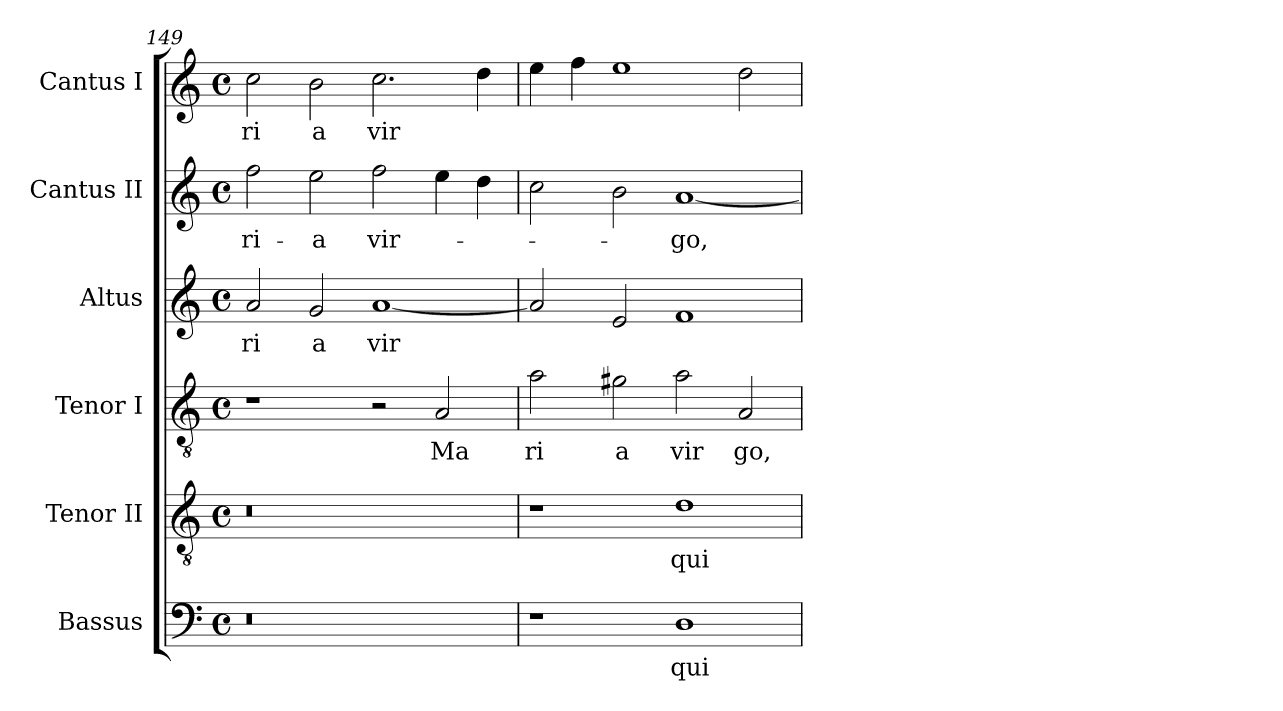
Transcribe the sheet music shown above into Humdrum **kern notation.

**kern	**text	**kern	**text	**kern	**text	**kern	**text	**kern	**text	**kern	**text
*part6	*part6	*part5	*part5	*part4	*part4	*part3	*part3	*part2	*part2	*part1	*part1
*staff6	*staff6	*staff5	*staff5	*staff4	*staff4	*staff3	*staff3	*staff2	*staff2	*staff1	*staff1
*I"Bassus	*	*I"Tenor II	*	*I"Tenor I	*	*I"Altus	*	*I"Cantus II	*	*I"Cantus I	*
*clefF4	*	*clefGv2	*	*clefGv2	*	*clefG2	*	*clefG2	*	*clefG2	*
*M4/4	*	*M4/4	*	*M4/4	*	*M4/4	*	*M4/4	*	*M4/4	*
*met(c)	*	*met(c)	*	*met(c)	*	*met(c)	*	*met(c)	*	*met(c)	*
=149	=149	=149	=149	=149	=149	=149	=149	=149	=149	=149	=149
!	!	!	!	!	!	!	!LO:LY:b:cj	!	!LO:LY:b:cj	!	!LO:LY:b:cj
0r	.	0r	.	1r	.	2a/	ri	2ff\	-ri-	2cc\	ri
!	!	!	!	!	!	!	!LO:LY:b:cj	!	!LO:LY:b:cj	!	!LO:LY:b:cj
.	.	.	.	.	.	2g/	a	2ee\	-a	2b\	a
!	!	!	!	!	!	!	!LO:LY:b:cj	!	!LO:LY:b	!	!LO:LY:b
.	.	.	.	2r	.	[<1a	vir	2ff\	vir-	2.cc\	vir
!	!	!	!	!	!LO:LY:b:cj	!	!	!	!	!	!
.	.	.	.	2A/	Ma	.	.	4ee\	.	.	.
.	.	.	.	.	.	.	.	4dd\	.	4dd\	.
=150	=150	=150	=150	=150	=150	=150	=150	=150	=150	=150	=150
!	!	!	!	!	!LO:LY:b:cj	!	!	!	!	!	!
1r	.	1r	.	2a\	ri	2a/]	.	2cc\	.	4ee\	.
.	.	.	.	.	.	.	.	.	.	4ff\	.
!	!	!	!	!	!LO:LY:b:cj	!	!	!	!	!	!
.	.	.	.	2g#X\	a	2e/	.	2b\	.	1ee	.
!	!LO:LY:b:cj	!	!LO:LY:b:cj	!	!LO:LY:b:cj	!	!	!	!LO:LY:b:cj	!	!
1D	qui	1d	qui	2a\	vir	1f	.	[<1a	-go,	.	.
!	!	!	!	!	!LO:LY:b:cj	!	!	!	!	!	!
.	.	.	.	2A/	go,	.	.	.	.	2dd\	.
=	=	=	=	=	=	=	=	=	=	=	=
*-	*-	*-	*-	*-	*-	*-	*-	*-	*-	*-	*-
